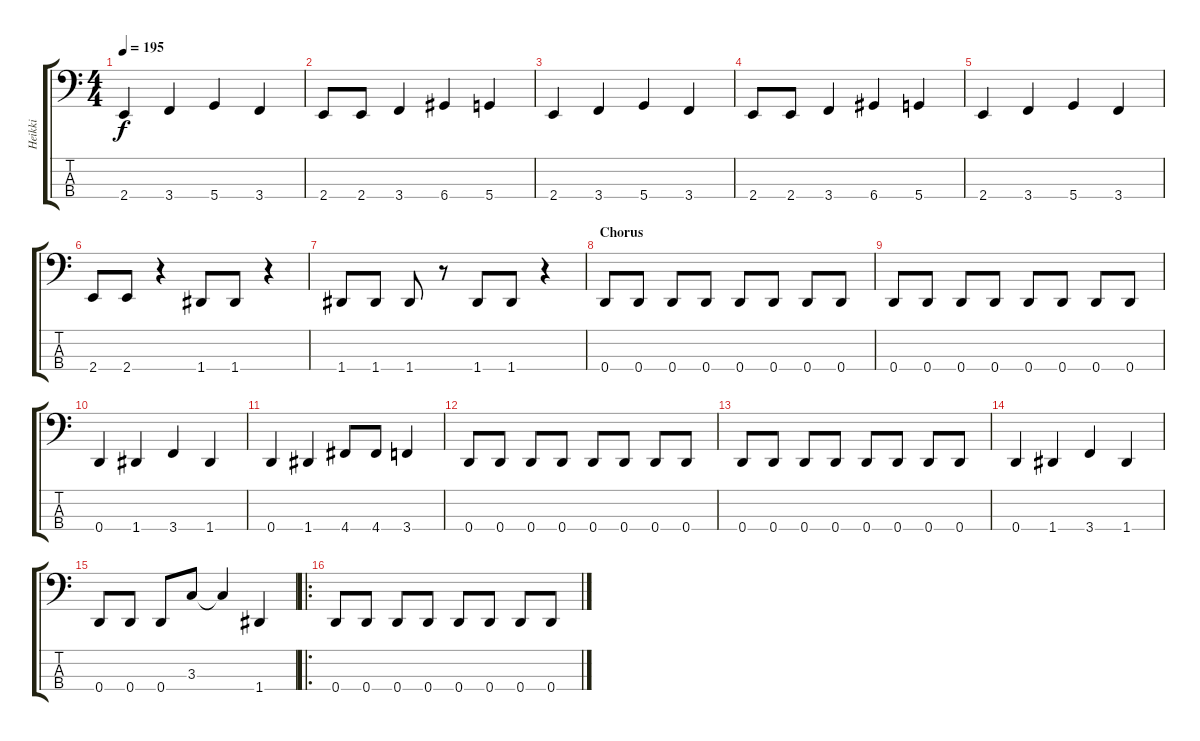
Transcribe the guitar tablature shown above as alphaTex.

\track ("Heikki" "Heikki") {instrument electricbassfinger}
\staff {score tabs}
\tuning (G2 D2 A1 D1) {hide}
\ts (4 4)
\tempo 195
\clef f4
\ks c
2.4.4{dy f} 3.4.4 5.4.4 3.4.4 |
2.4.8 2.4.8 3.4.4 6.4.4 5.4.4 |
2.4.4 3.4.4 5.4.4 3.4.4 |
2.4.8 2.4.8 3.4.4 6.4.4 5.4.4 |
2.4.4 3.4.4 5.4.4 3.4.4 |
2.4.8 2.4.8 r.4 1.4.8 1.4.8 r.4 |
1.4.8 1.4.8 1.4.8 r.8 1.4.8 1.4.8 r.4 |
\section ("" "Chorus")
0.4.8 0.4.8 0.4.8 0.4.8 0.4.8 0.4.8 0.4.8 0.4.8 |
0.4.8 0.4.8 0.4.8 0.4.8 0.4.8 0.4.8 0.4.8 0.4.8 |
0.4.4 1.4.4 3.4.4 1.4.4 |
0.4.4 1.4.4 4.4.8 4.4.8 3.4.4 |
0.4.8 0.4.8 0.4.8 0.4.8 0.4.8 0.4.8 0.4.8 0.4.8 |
0.4.8 0.4.8 0.4.8 0.4.8 0.4.8 0.4.8 0.4.8 0.4.8 |
0.4.4 1.4.4 3.4.4 1.4.4 |
0.4.8 0.4.8 0.4.8 3.3.8 3.3{t}.4 1.4.4 |
\ro
0.4.8 0.4.8 0.4.8 0.4.8 0.4.8 0.4.8 0.4.8 0.4.8
